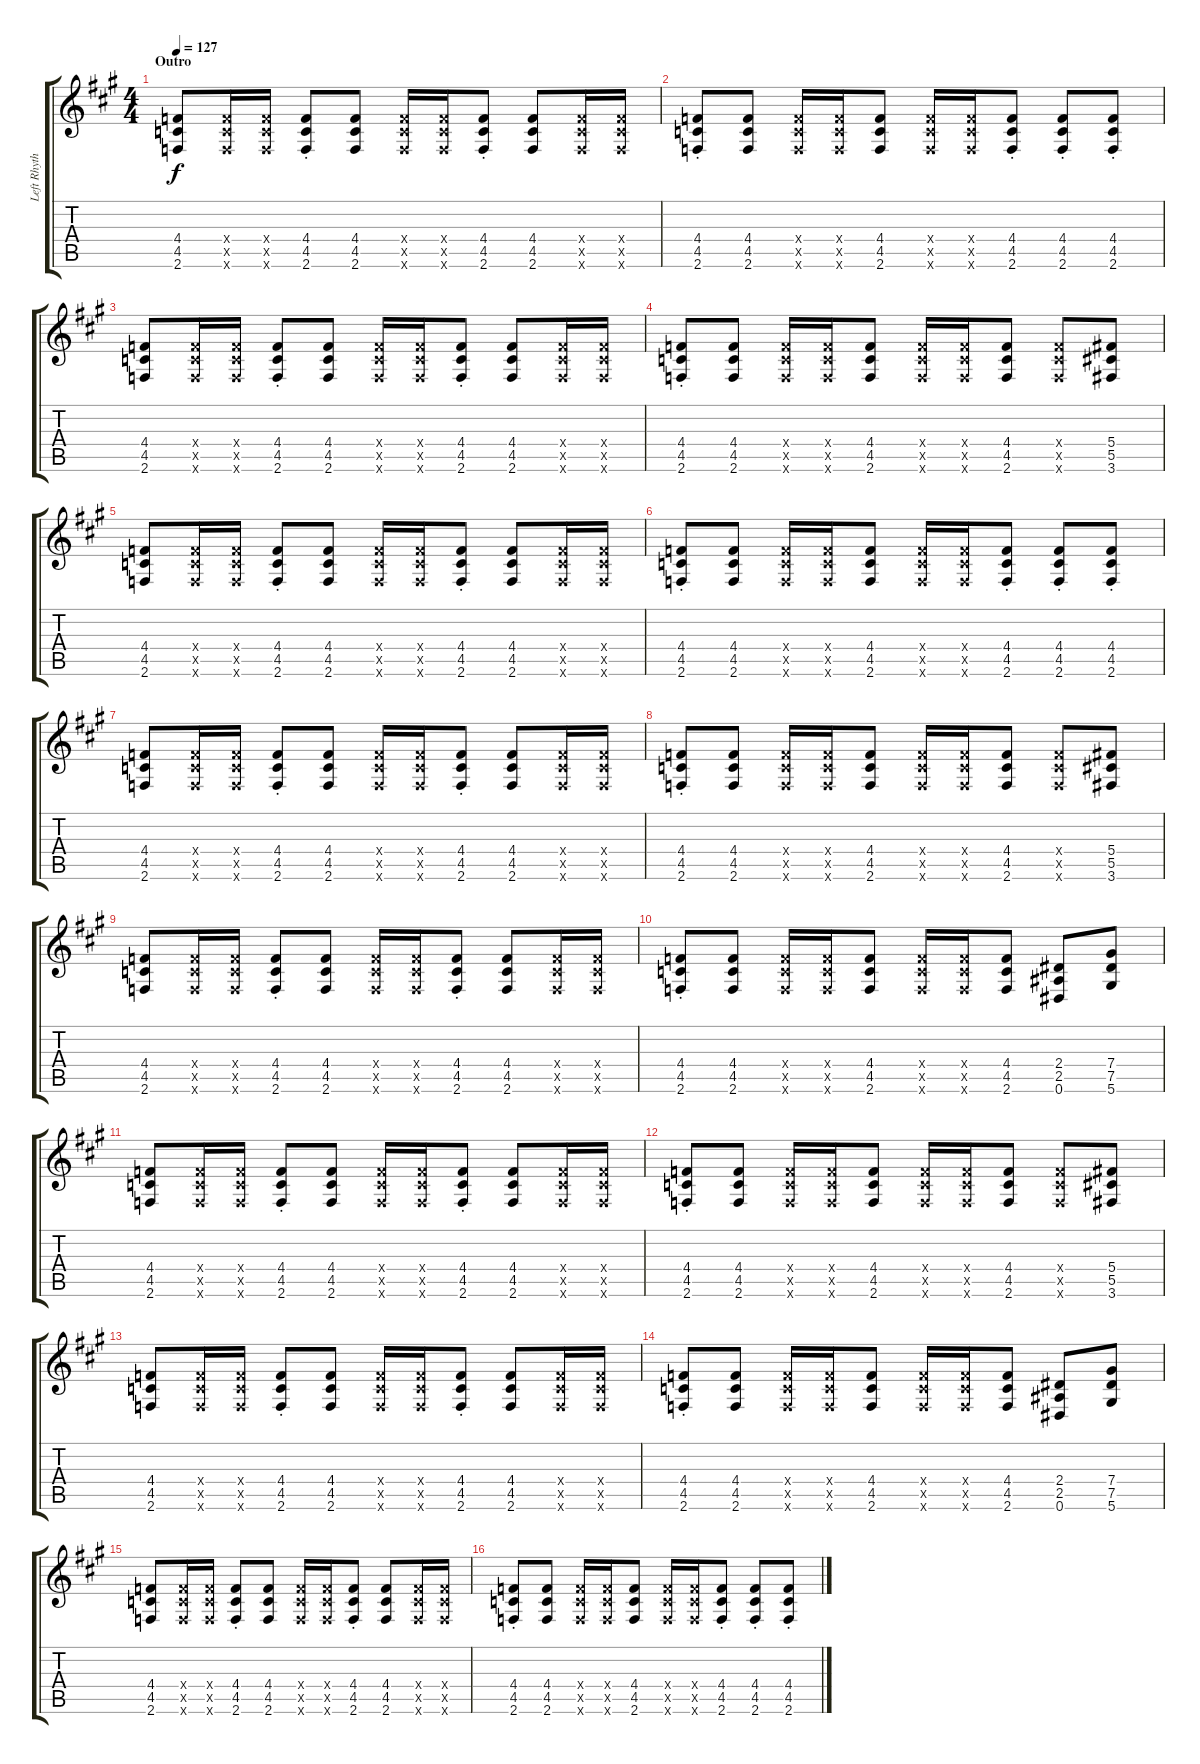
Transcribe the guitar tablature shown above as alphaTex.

\track ("Left Rhythm Guitar" "Left Rhyth") {instrument overdrivenguitar}
\staff {score tabs}
\tuning (Eb4 Bb3 Gb3 Db3 Ab2 Eb2) {hide}
\ts (4 4)
\section ("" "Outro")
\tempo 127
\clef g2
\ks a
(4.4 4.5 2.6).8{dy f instrument overdrivenguitar} (4.4{x} 4.5{x} 2.6{x}).16 (4.4{x} 4.5{x} 2.6{x}).16 (4.4{st} 4.5{st} 2.6{st}).8 (4.4 4.5 2.6).8 (4.4{x} 4.5{x} 2.6{x}).16 (4.4{x} 4.5{x} 2.6{x}).16 (4.4{st} 4.5{st} 2.6{st}).8 (4.4 4.5 2.6).8 (4.4{x} 4.5{x} 2.6{x}).16 (4.4{x} 4.5{x} 2.6{x}).16 |
(4.4{st} 4.5{st} 2.6{st}).8 (4.4 4.5 2.6).8 (4.4{x} 4.5{x} 2.6{x}).16 (4.4{x} 4.5{x} 2.6{x}).16 (4.4 4.5 2.6).8 (4.4{x} 4.5{x} 2.6{x}).16 (4.4{x} 4.5{x} 2.6{x}).16 (4.4{st} 4.5{st} 2.6{st}).8 (4.4{st} 4.5{st} 2.6{st}).8 (4.4{st} 4.5{st} 2.6{st}).8 |
(4.4 4.5 2.6).8 (4.4{x} 4.5{x} 2.6{x}).16 (4.4{x} 4.5{x} 2.6{x}).16 (4.4{st} 4.5{st} 2.6{st}).8 (4.4 4.5 2.6).8 (4.4{x} 4.5{x} 2.6{x}).16 (4.4{x} 4.5{x} 2.6{x}).16 (4.4{st} 4.5{st} 2.6{st}).8 (4.4 4.5 2.6).8 (4.4{x} 4.5{x} 2.6{x}).16 (4.4{x} 4.5{x} 2.6{x}).16 |
(4.4{st} 4.5{st} 2.6{st}).8 (4.4 4.5 2.6).8 (4.4{x} 4.5{x} 2.6{x}).16 (4.4{x} 4.5{x} 2.6{x}).16 (4.4 4.5 2.6).8 (4.4{x} 4.5{x} 2.6{x}).16 (4.4{x} 4.5{x} 2.6{x}).16 (4.4 4.5 2.6).8 (4.4{x} 4.5{x} 2.6{x}).8 (5.4 5.5 3.6).8 |
(4.4 4.5 2.6).8 (4.4{x} 4.5{x} 2.6{x}).16 (4.4{x} 4.5{x} 2.6{x}).16 (4.4{st} 4.5{st} 2.6{st}).8 (4.4 4.5 2.6).8 (4.4{x} 4.5{x} 2.6{x}).16 (4.4{x} 4.5{x} 2.6{x}).16 (4.4{st} 4.5{st} 2.6{st}).8 (4.4 4.5 2.6).8 (4.4{x} 4.5{x} 2.6{x}).16 (4.4{x} 4.5{x} 2.6{x}).16 |
(4.4{st} 4.5{st} 2.6{st}).8 (4.4 4.5 2.6).8 (4.4{x} 4.5{x} 2.6{x}).16 (4.4{x} 4.5{x} 2.6{x}).16 (4.4 4.5 2.6).8 (4.4{x} 4.5{x} 2.6{x}).16 (4.4{x} 4.5{x} 2.6{x}).16 (4.4{st} 4.5{st} 2.6{st}).8 (4.4{st} 4.5{st} 2.6{st}).8 (4.4{st} 4.5{st} 2.6{st}).8 |
(4.4 4.5 2.6).8 (4.4{x} 4.5{x} 2.6{x}).16 (4.4{x} 4.5{x} 2.6{x}).16 (4.4{st} 4.5{st} 2.6{st}).8 (4.4 4.5 2.6).8 (4.4{x} 4.5{x} 2.6{x}).16 (4.4{x} 4.5{x} 2.6{x}).16 (4.4{st} 4.5{st} 2.6{st}).8 (4.4 4.5 2.6).8 (4.4{x} 4.5{x} 2.6{x}).16 (4.4{x} 4.5{x} 2.6{x}).16 |
(4.4{st} 4.5{st} 2.6{st}).8 (4.4 4.5 2.6).8 (4.4{x} 4.5{x} 2.6{x}).16 (4.4{x} 4.5{x} 2.6{x}).16 (4.4 4.5 2.6).8 (4.4{x} 4.5{x} 2.6{x}).16 (4.4{x} 4.5{x} 2.6{x}).16 (4.4 4.5 2.6).8 (4.4{x} 4.5{x} 2.6{x}).8 (5.4 5.5 3.6).8 |
(4.4 4.5 2.6).8 (4.4{x} 4.5{x} 2.6{x}).16 (4.4{x} 4.5{x} 2.6{x}).16 (4.4{st} 4.5{st} 2.6{st}).8 (4.4 4.5 2.6).8 (4.4{x} 4.5{x} 2.6{x}).16 (4.4{x} 4.5{x} 2.6{x}).16 (4.4{st} 4.5{st} 2.6{st}).8 (4.4 4.5 2.6).8 (4.4{x} 4.5{x} 2.6{x}).16 (4.4{x} 4.5{x} 2.6{x}).16 |
(4.4{st} 4.5{st} 2.6{st}).8 (4.4 4.5 2.6).8 (4.4{x} 4.5{x} 2.6{x}).16 (4.4{x} 4.5{x} 2.6{x}).16 (4.4 4.5 2.6).8 (4.4{x} 4.5{x} 2.6{x}).16 (4.4{x} 4.5{x} 2.6{x}).16 (4.4 4.5 2.6).8 (2.4 2.5 0.6).8 (7.4 7.5 5.6).8 |
(4.4 4.5 2.6).8 (4.4{x} 4.5{x} 2.6{x}).16 (4.4{x} 4.5{x} 2.6{x}).16 (4.4{st} 4.5{st} 2.6{st}).8 (4.4 4.5 2.6).8 (4.4{x} 4.5{x} 2.6{x}).16 (4.4{x} 4.5{x} 2.6{x}).16 (4.4{st} 4.5{st} 2.6{st}).8 (4.4 4.5 2.6).8 (4.4{x} 4.5{x} 2.6{x}).16 (4.4{x} 4.5{x} 2.6{x}).16 |
(4.4{st} 4.5{st} 2.6{st}).8 (4.4 4.5 2.6).8 (4.4{x} 4.5{x} 2.6{x}).16 (4.4{x} 4.5{x} 2.6{x}).16 (4.4 4.5 2.6).8 (4.4{x} 4.5{x} 2.6{x}).16 (4.4{x} 4.5{x} 2.6{x}).16 (4.4 4.5 2.6).8 (4.4{x} 4.5{x} 2.6{x}).8 (5.4 5.5 3.6).8 |
(4.4 4.5 2.6).8 (4.4{x} 4.5{x} 2.6{x}).16 (4.4{x} 4.5{x} 2.6{x}).16 (4.4{st} 4.5{st} 2.6{st}).8 (4.4 4.5 2.6).8 (4.4{x} 4.5{x} 2.6{x}).16 (4.4{x} 4.5{x} 2.6{x}).16 (4.4{st} 4.5{st} 2.6{st}).8 (4.4 4.5 2.6).8 (4.4{x} 4.5{x} 2.6{x}).16 (4.4{x} 4.5{x} 2.6{x}).16 |
(4.4{st} 4.5{st} 2.6{st}).8 (4.4 4.5 2.6).8 (4.4{x} 4.5{x} 2.6{x}).16 (4.4{x} 4.5{x} 2.6{x}).16 (4.4 4.5 2.6).8 (4.4{x} 4.5{x} 2.6{x}).16 (4.4{x} 4.5{x} 2.6{x}).16 (4.4 4.5 2.6).8 (2.4 2.5 0.6).8 (7.4 7.5 5.6).8 |
(4.4 4.5 2.6).8 (4.4{x} 4.5{x} 2.6{x}).16 (4.4{x} 4.5{x} 2.6{x}).16 (4.4{st} 4.5{st} 2.6{st}).8 (4.4 4.5 2.6).8 (4.4{x} 4.5{x} 2.6{x}).16 (4.4{x} 4.5{x} 2.6{x}).16 (4.4{st} 4.5{st} 2.6{st}).8 (4.4 4.5 2.6).8 (4.4{x} 4.5{x} 2.6{x}).16 (4.4{x} 4.5{x} 2.6{x}).16 |
(4.4{st} 4.5{st} 2.6{st}).8 (4.4 4.5 2.6).8 (4.4{x} 4.5{x} 2.6{x}).16 (4.4{x} 4.5{x} 2.6{x}).16 (4.4 4.5 2.6).8 (4.4{x} 4.5{x} 2.6{x}).16 (4.4{x} 4.5{x} 2.6{x}).16 (4.4{st} 4.5{st} 2.6{st}).8 (4.4{st} 4.5{st} 2.6{st}).8 (4.4{st} 4.5{st} 2.6{st}).8
